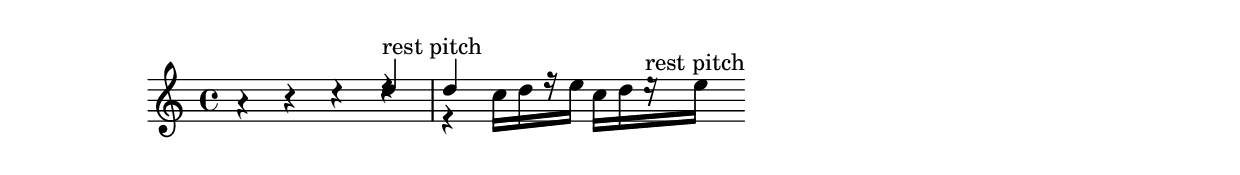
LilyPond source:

\version "2.1.36"
\header {

texidoc = "Rests can have pitches--these will be affected by
transposition and relativization. If a rest has a pitch, rest/rest and
beam/rest collision resolving will leave it alone."

}

    \paper { raggedright= ##t }

\score { \notes\relative c'' 
	 {
	     a4\rest b4\rest c4\rest

	     <<d \\  d\rest^"rest pitch" >>
	     <<d \\  r>>
	     c16 [ d r e] 
	     c16 [ d e\rest^"rest pitch" e] 
	     
	 }
     }

